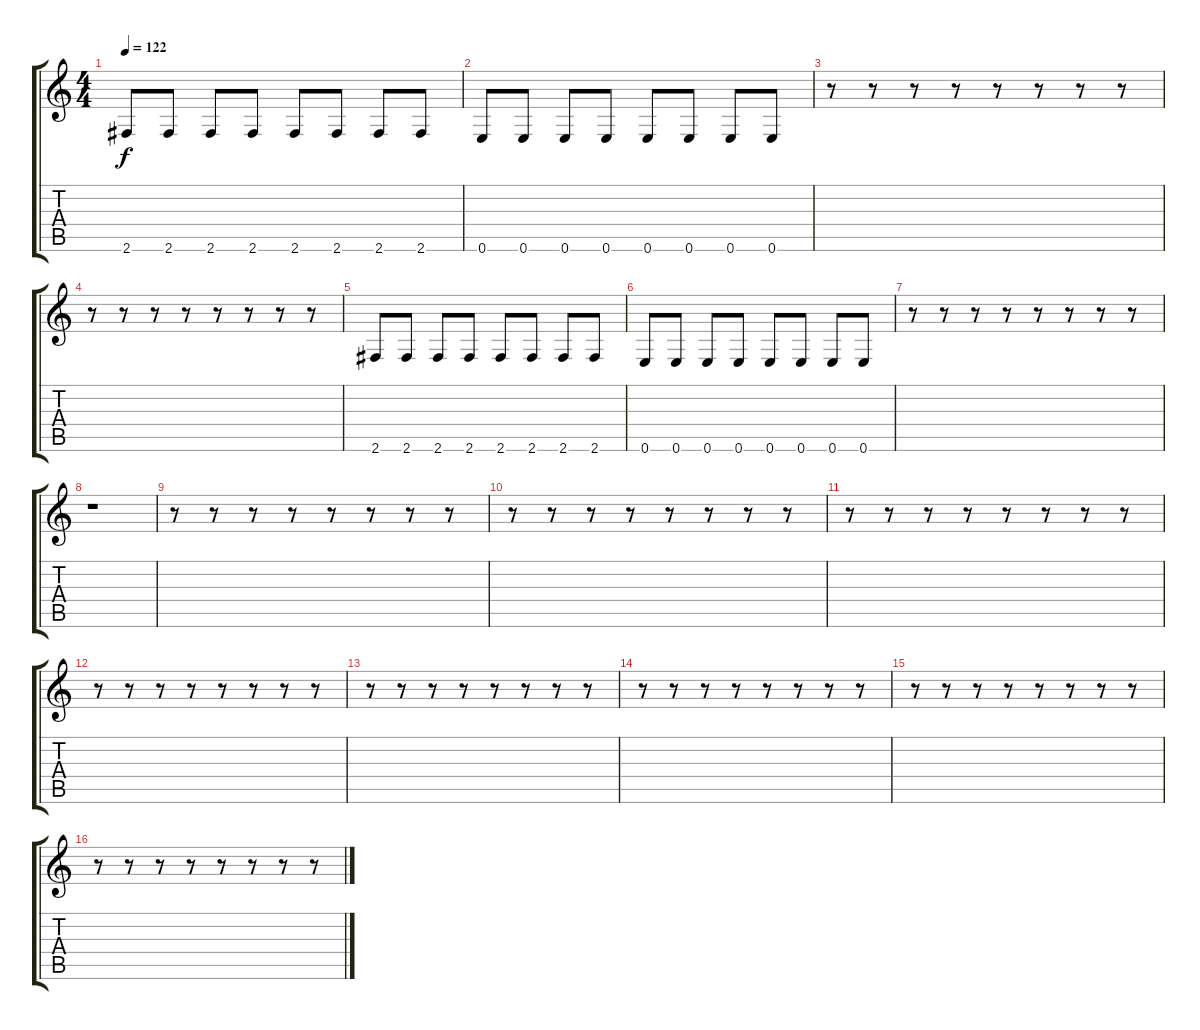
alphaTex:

\track "" {instrument electricbasspick}
\staff {score tabs}
\tuning (E4 B3 G3 D3 A2 E2) {hide}
\ts (4 4)
\tempo 122
\clef g2
\ks c
2.6.8{dy f} 2.6.8 2.6.8 2.6.8 2.6.8 2.6.8 2.6.8 2.6.8 |
0.6.8 0.6.8 0.6.8 0.6.8 0.6.8 0.6.8 0.6.8 0.6.8 |
r.8 r.8 r.8 r.8 r.8 r.8 r.8 r.8 |
r.8 r.8 r.8 r.8 r.8 r.8 r.8 r.8 |
2.6.8 2.6.8 2.6.8 2.6.8 2.6.8 2.6.8 2.6.8 2.6.8 |
0.6.8 0.6.8 0.6.8 0.6.8 0.6.8 0.6.8 0.6.8 0.6.8 |
r.8 r.8 r.8 r.8 r.8 r.8 r.8 r.8 |
r.1 |
r.8 r.8 r.8 r.8 r.8 r.8 r.8 r.8 |
r.8 r.8 r.8 r.8 r.8 r.8 r.8 r.8 |
r.8 r.8 r.8 r.8 r.8 r.8 r.8 r.8 |
r.8 r.8 r.8 r.8 r.8 r.8 r.8 r.8 |
r.8 r.8 r.8 r.8 r.8 r.8 r.8 r.8 |
r.8 r.8 r.8 r.8 r.8 r.8 r.8 r.8 |
r.8 r.8 r.8 r.8 r.8 r.8 r.8 r.8 |
r.8 r.8 r.8 r.8 r.8 r.8 r.8 r.8
